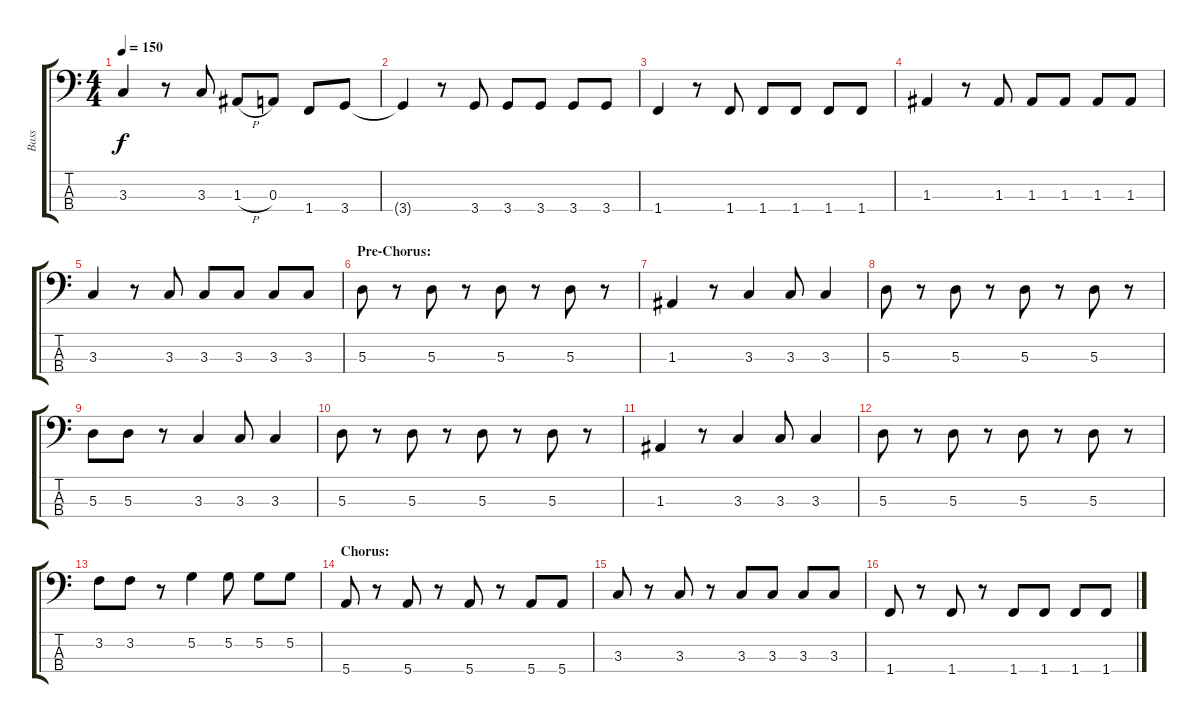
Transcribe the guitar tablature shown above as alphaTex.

\track ("Bass" "Bass") {instrument electricbasspick}
\staff {score tabs}
\tuning (G2 D2 A1 E1) {hide}
\ts (4 4)
\tempo 150
\clef f4
\ks c
3.3.4{dy f} r.8 3.3.8 1.3{h}.8 0.3.8 1.4.8 3.4.8 |
3.4{t}.4 r.8 3.4.8 3.4.8 3.4.8 3.4.8 3.4.8 |
1.4.4 r.8 1.4.8 1.4.8 1.4.8 1.4.8 1.4.8 |
1.3.4 r.8 1.3.8 1.3.8 1.3.8 1.3.8 1.3.8 |
3.3.4 r.8 3.3.8 3.3.8 3.3.8 3.3.8 3.3.8 |
\section ("" "Pre-Chorus:")
5.3.8 r.8 5.3.8 r.8 5.3.8 r.8 5.3.8 r.8 |
1.3.4 r.8 3.3.4 3.3.8 3.3.4 |
5.3.8 r.8 5.3.8 r.8 5.3.8 r.8 5.3.8 r.8 |
5.3.8 5.3.8 r.8 3.3.4 3.3.8 3.3.4 |
5.3.8 r.8 5.3.8 r.8 5.3.8 r.8 5.3.8 r.8 |
1.3.4 r.8 3.3.4 3.3.8 3.3.4 |
5.3.8 r.8 5.3.8 r.8 5.3.8 r.8 5.3.8 r.8 |
3.2.8 3.2.8 r.8 5.2.4 5.2.8 5.2.8 5.2.8 |
\section ("" "Chorus:")
5.4.8 r.8 5.4.8 r.8 5.4.8 r.8 5.4.8 5.4.8 |
3.3.8 r.8 3.3.8 r.8 3.3.8 3.3.8 3.3.8 3.3.8 |
1.4.8 r.8 1.4.8 r.8 1.4.8 1.4.8 1.4.8 1.4.8
